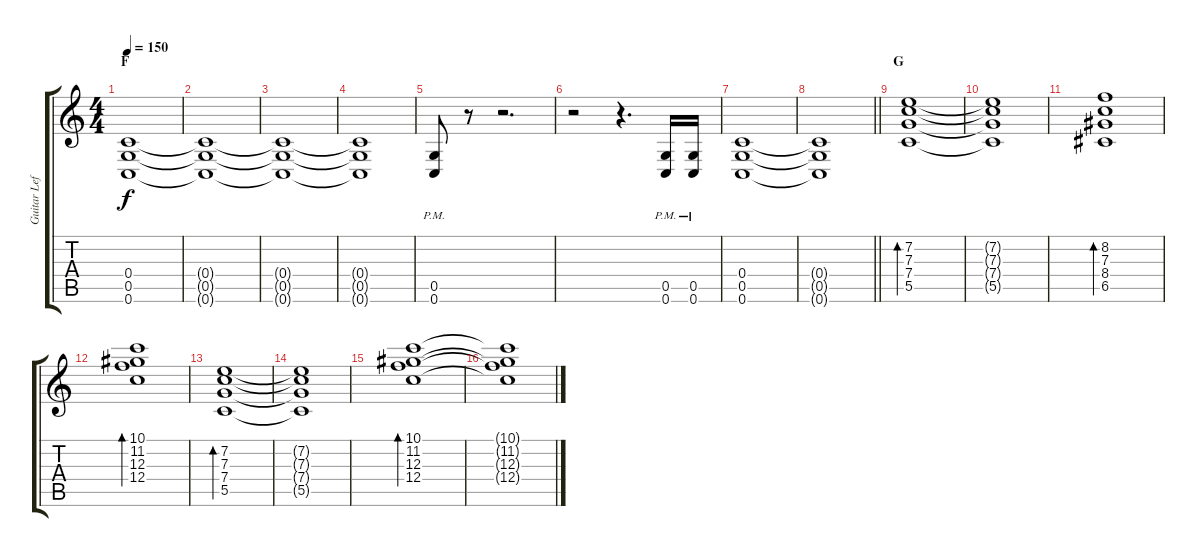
\track ("Guitar Left" "Guitar Lef") {instrument distortionguitar}
\staff {score tabs}
\tuning (D4 A3 F3 C3 G2 C2) {hide}
\ts (4 4)
\section ("" "F")
\tempo 150
\clef g2
\ks c
(0.4 0.5 0.6).1{dy f} |
(0.4{t} 0.5{t} 0.6{t}).1 |
(0.4{t} 0.5{t} 0.6{t}).1 |
(0.4{t} 0.5{t} 0.6{t}).1 |
(0.5{pm} 0.6{pm}).8 r.8 r.2{d} |
r.2 r.4{d} (0.5{pm} 0.6{pm}).16 (0.5{pm} 0.6{pm}).16 |
(0.4 0.5 0.6).1 |
\barLineRight lightlight
(0.4{t} 0.5{t} 0.6{t}).1 |
\section ("" "G")
(7.2 7.3 7.4 5.5).1{bd 240 instrument electricguitarjazz} |
(7.2{t} 7.3{t} 7.4{t} 5.5{t}).1 |
(8.2 7.3 8.4 6.5).1{bd 240} |
(10.1 11.2 12.3 12.4).1{bd 240} |
(7.2 7.3 7.4 5.5).1{bd 240} |
(7.2{t} 7.3{t} 7.4{t} 5.5{t}).1 |
(10.1 11.2 12.3 12.4).1{bd 240} |
(10.1{t} 11.2{t} 12.3{t} 12.4{t}).1
